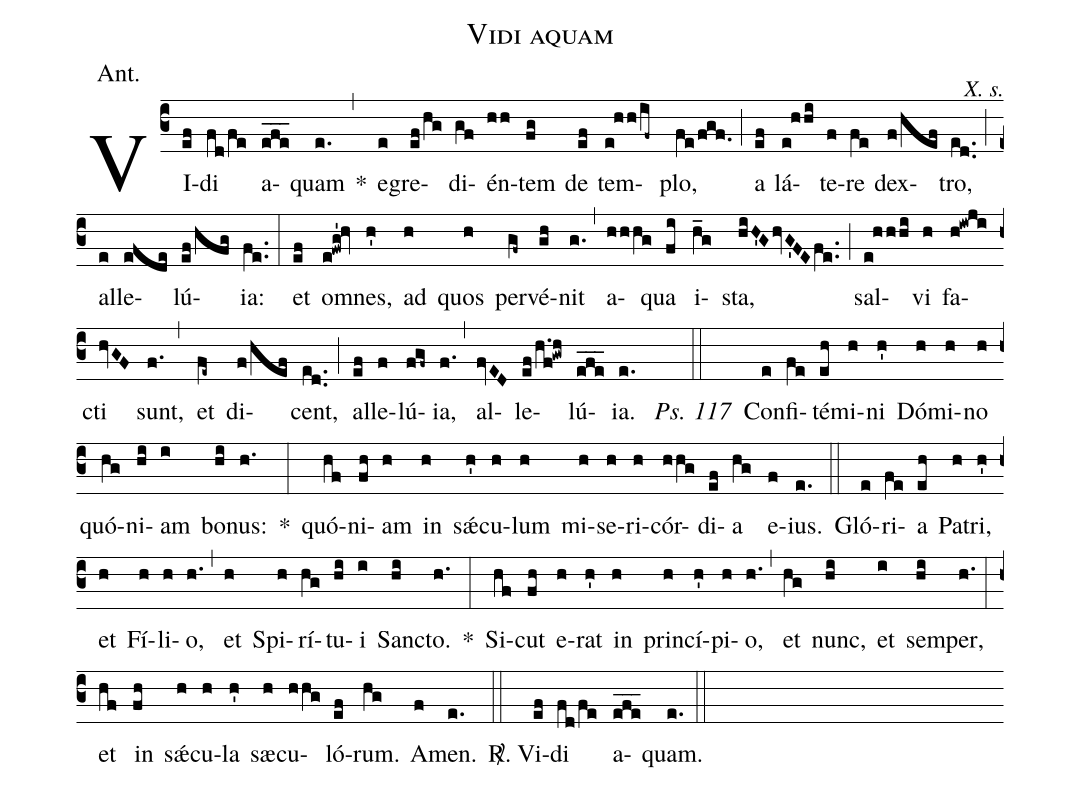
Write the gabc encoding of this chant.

name:Vidi aquam;
annotation:Ant.;
mode:8;
office-part:Antiphon;
commentary:X. s.;
%%
(c3) VI(ef)di(fd!/fe) a(efe___ )quam(e.) *(,) e(e)gre(ef!/hg)di(gf)én(hh)tem(fg) de(ef) tem(e!hh!/if~ )plo,(fe!/fgf.) (;) a(ef) lá(e!hhi)te(f)re(fe) dex(f!/hef)tro,(ed..) (;) al(e)le(efde)lú(ef!/hfg)ia:(fe..) (:)
et(ef) om(e!fwg'!hv)nes,(h') ad(h) quos(h) per(gf~)vé(gh)nit(g.) (,) a(hhhg)qua(fi) i(h_g )sta,(hiH'G!/hvG'FE!/fe..) (;) sal(e!hhhi)vi(h) fa(h!iwji)cti(hvGF) sunt,(f.) (,) et(fe~) di(f!/hef)cent,(ed..) (;) al(ef)le(f)lú(fgf~)ia,(f.) (,) al(fvED)le(ef!/h.f!gwh)lú(efe___)ia.(e.) (::)

<i><v>{ Ps. 117 }</v></i> Con(e)fi(fe)té(eh)mi(h)ni(h') Dó(h)mi(h)no(h) quó(hg)ni(hi)am(i) bo(hi)nus:(h.) *(:)
quó(hf)ni(fh)am(h) in(h) sǽ(h')cu(h)lum(h) mi(h)se(h)ri(h)cór(hhg)di(ef)a(hg) e(f)ius.(e.) (::)

Gló(e)ri(fe)a(eh) Pa(h)tri,(h') et(h) Fí(h)li(h)o,(h.) (,) et(h) Spi(h)rí(hg)tu(hi)i(i) Sanc(hi)to.(h.) *(:)
Si(hf)cut(fh) e(h)rat(h') in(h) prin(h)cí(h')pi(h)o,(h.) (,) et(hg) nunc,(hi) et(i) sem(hi)per,(h.) (:)
et(hf) in(fh) sǽ(h)cu(h)la(h') sæ(h)cu(hhg)ló(ef)rum.(hg) A(f)men.(e.) (::)

<sp>R/</sp>. Vi(ef)di(fd!/fe) a(efe___ )quam.(e.) (::)
